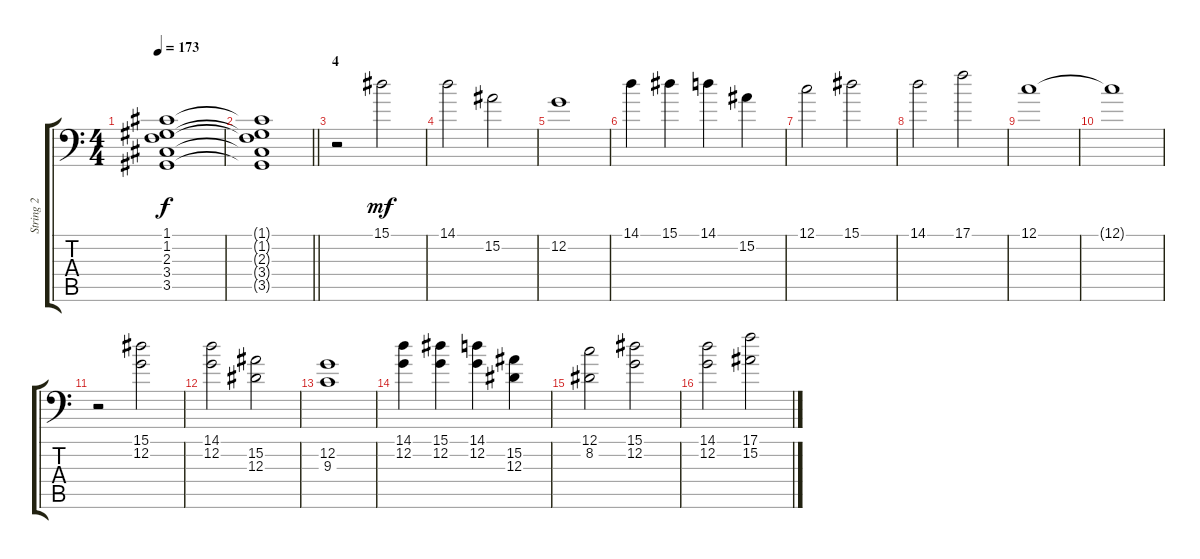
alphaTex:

\track ("String 2" "String 2") {instrument synthstrings1}
\staff {score tabs}
\tuning (C4 G3 Eb3 Bb2 F2 Bb1) {hide}
\ts (4 4)
\tempo 173
\clef f4
\ks c
(1.1 1.2 2.3 3.4 3.5).1{dy f} |
\barLineRight lightlight
(1.1{t} 1.2{t} 2.3{t} 3.4{t} 3.5{t}).1 |
\section ("" "4")
r.2 15.1.2{dy mf} |
14.1.2 15.2.2 |
12.2.1 |
14.1.4 15.1.4 14.1.4 15.2.4 |
12.1.2 15.1.2 |
14.1.2 17.1.2 |
12.1.1 |
12.1{t}.1 |
r.2 (15.1 12.2).2 |
(14.1 12.2).2 (15.2 12.3).2 |
(12.2 9.3).1 |
(14.1 12.2).4 (15.1 12.2).4 (14.1 12.2).4 (15.2 12.3).4 |
(12.1 8.2).2 (15.1 12.2).2 |
(14.1 12.2).2 (17.1 15.2).2
